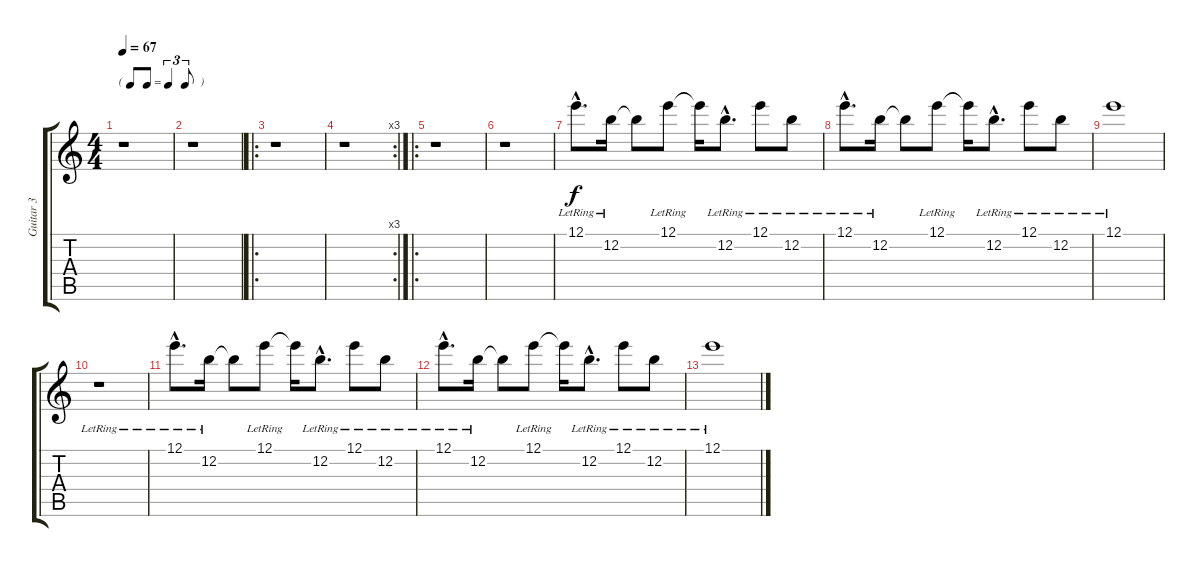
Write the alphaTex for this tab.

\track ("Guitar 3" "Guitar 3") {instrument distortionguitar}
\staff {score tabs}
\tuning (E4 B3 G3 D3 A2 E2) {hide}
\ts (4 4)
\tf triplet8th
\tempo 67
\clef g2
\ks c
r.1{dy f instrument distortionguitar} |
r.1 |
\ro
r.1 |
\rc 3
r.1 |
\ro
r.1 |
r.1 |
12.1{hac lr}.8{d} 12.2{lr}.16 12.2{t}.8 12.1{lr}.8 12.1{t}.16 12.2{hac lr}.8{d} 12.1{lr}.8 12.2{lr}.8 |
12.1{hac lr}.8{d} 12.2{lr}.16 12.2{t}.8 12.1{lr}.8 12.1{t}.16 12.2{hac lr}.8{d} 12.1{lr}.8 12.2{lr}.8 |
12.1{lr}.1 |
r.1 |
12.1{hac lr}.8{d} 12.2{lr}.16 12.2{t}.8 12.1{lr}.8 12.1{t}.16 12.2{hac lr}.8{d} 12.1{lr}.8 12.2{lr}.8 |
12.1{hac lr}.8{d} 12.2{lr}.16 12.2{t}.8 12.1{lr}.8 12.1{t}.16 12.2{hac lr}.8{d} 12.1{lr}.8 12.2{lr}.8 |
12.1{lr}.1
